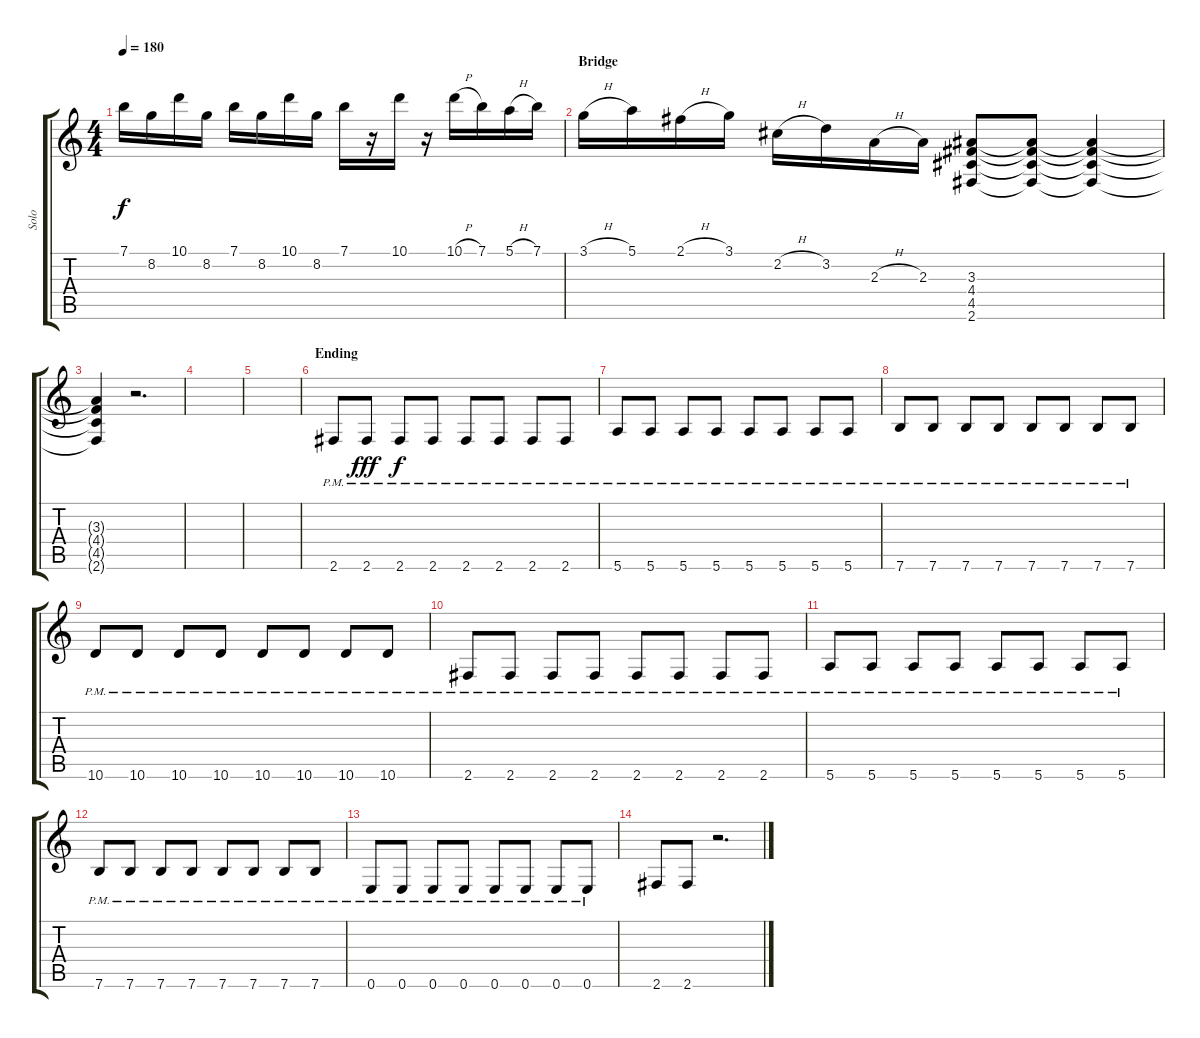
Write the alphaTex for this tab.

\track ("Solo" "Solo") {instrument distortionguitar}
\staff {score tabs}
\tuning (E4 B3 G3 D3 A2 E2) {hide}
\ts (4 4)
\tempo 180
\clef g2
\ks c
7.1.16{dy f} 8.2.16 10.1.16 8.2.16 7.1.16 8.2.16 10.1.16 8.2.16 7.1.16 r.16 10.1.16 r.16 10.1{h}.16 7.1.16 5.1{h}.16 7.1.16 |
\section ("" "Bridge")
3.1{h}.16 5.1.16 2.1{h}.16 3.1.16 2.2{h}.16 3.2.16 2.3{h}.16 2.3.16 (3.3 4.4 4.5 2.6).8 (3.3{t} 4.4{t} 4.5{t} 2.6{t}).8 (3.3{t} 4.4{t} 4.5{t} 2.6{t}).4 |
(3.3{t} 4.4{t} 4.5{t} 2.6{t}).4 r.2{d} |
|
|
\section ("" "Ending")
2.6{pm}.8 2.6{pm}.8{dy fff} 2.6{pm}.8{dy f} 2.6{pm}.8 2.6{pm}.8 2.6{pm}.8 2.6{pm}.8 2.6{pm}.8 |
5.6{pm}.8 5.6{pm}.8 5.6{pm}.8 5.6{pm}.8 5.6{pm}.8 5.6{pm}.8 5.6{pm}.8 5.6{pm}.8 |
7.6{pm}.8 7.6{pm}.8 7.6{pm}.8 7.6{pm}.8 7.6{pm}.8 7.6{pm}.8 7.6{pm}.8 7.6{pm}.8 |
10.6{pm}.8 10.6{pm}.8 10.6{pm}.8 10.6{pm}.8 10.6{pm}.8 10.6{pm}.8 10.6{pm}.8 10.6{pm}.8 |
2.6{pm}.8 2.6{pm}.8 2.6{pm}.8 2.6{pm}.8 2.6{pm}.8 2.6{pm}.8 2.6{pm}.8 2.6{pm}.8 |
5.6{pm}.8 5.6{pm}.8 5.6{pm}.8 5.6{pm}.8 5.6{pm}.8 5.6{pm}.8 5.6{pm}.8 5.6{pm}.8 |
7.6{pm}.8 7.6{pm}.8 7.6{pm}.8 7.6{pm}.8 7.6{pm}.8 7.6{pm}.8 7.6{pm}.8 7.6{pm}.8 |
0.6{pm}.8 0.6{pm}.8 0.6{pm}.8 0.6{pm}.8 0.6{pm}.8 0.6{pm}.8 0.6{pm}.8 0.6{pm}.8 |
2.6.8 2.6.8 r.2{d}
